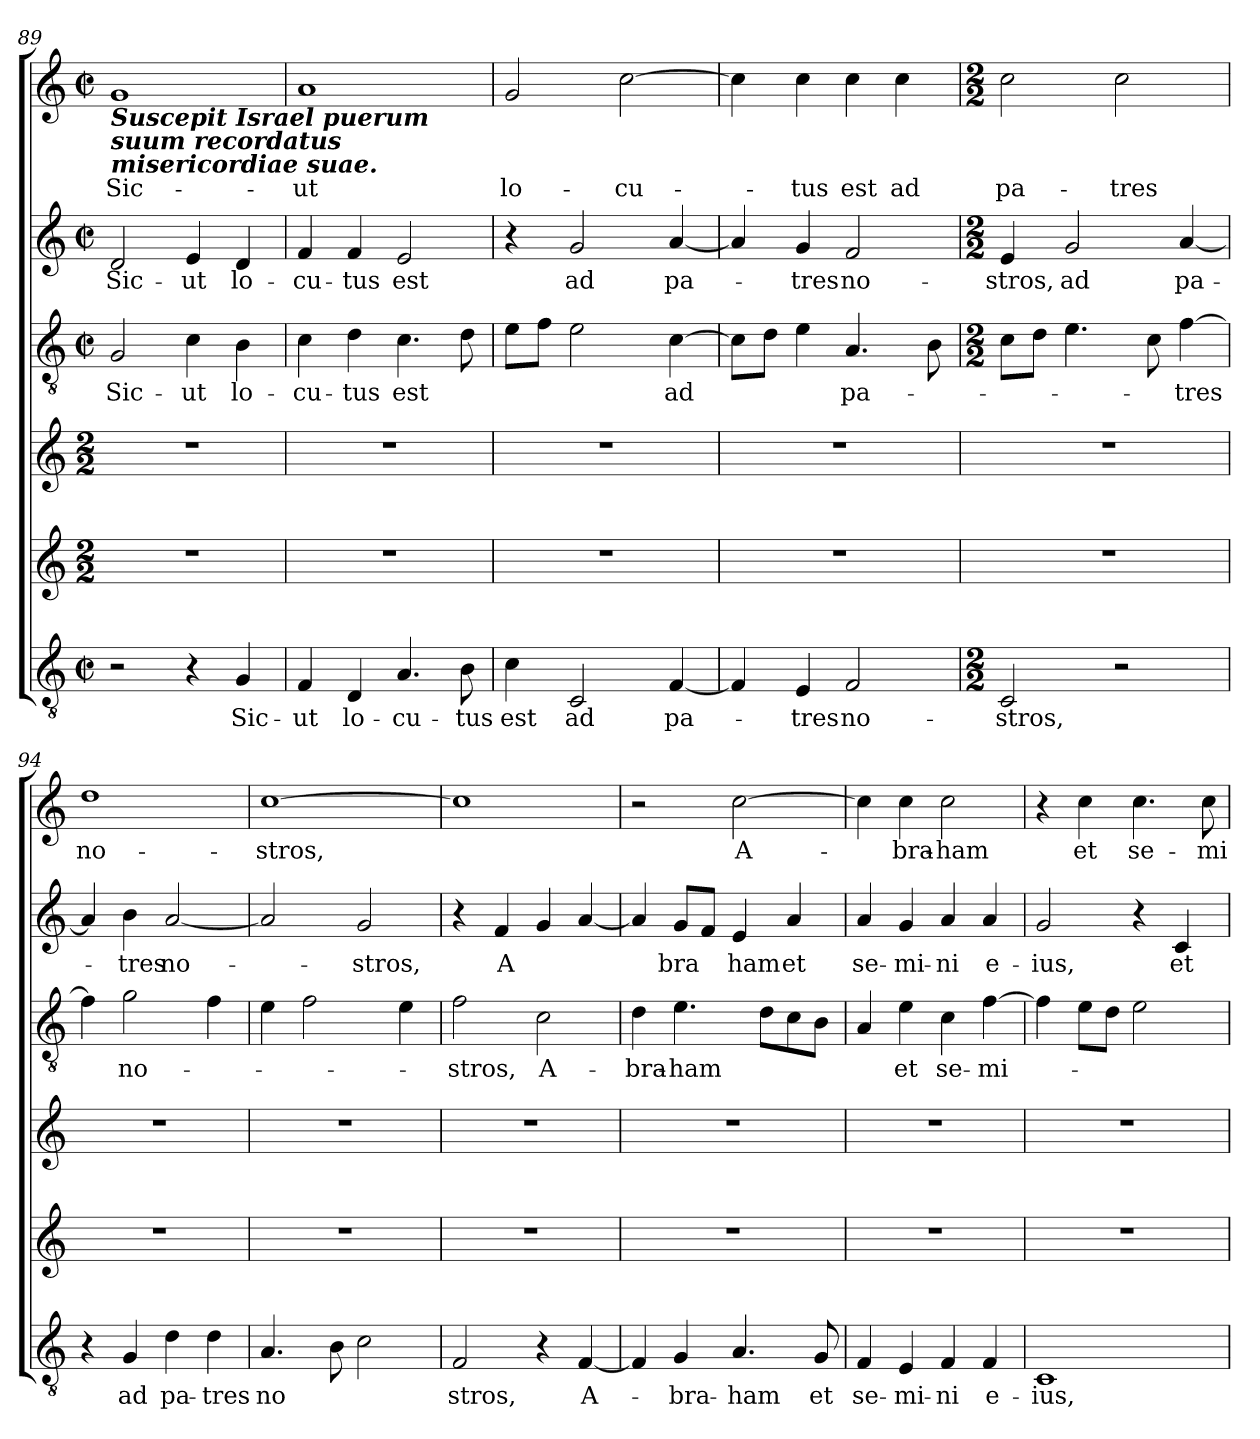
**kern	**text	**kern	**kern	**kern	**text	**kern	**text	**kern	**text
*part6	*part6	*part5	*part4	*part3	*part3	*part2	*part2	*part1	*part1
*staff6	*staff6	*staff5	*staff4	*staff3	*staff3	*staff2	*staff2	*staff1	*staff1
!!LO:LB:g=z
*clefGv2	*	*clefG2	*clefG2	*clefGv2	*	*clefG2	*	*clefG2	*
*k[]	*	*k[]	*k[]	*k[]	*	*k[]	*	*k[]	*
*C:	*	*C:	*C:	*C:	*	*C:	*	*C:	*
*M2/2	*	*M2/2	*M2/2	*M2/2	*	*M2/2	*	*M2/2	*
*met(c|)	*	*	*	*met(c|)	*	*met(c|)	*	*met(c|)	*
=89	=89	=89	=89	=89	=89	=89	=89	=89	=89
!	!	!	!	!	!	!	!	!LO:TX:b:Bi:t=Suscepit Israel puerum\nsuum recordatus\nmisericordiae suae.	!
!	!	!	!	!	!LO:LY:b	!	!LO:LY:b	!	!LO:LY:b
2r	.	1r	1r	2G/	Sic-	2d/	Sic-	1g	Sic-
!	!	!	!	!	!LO:LY:b	!	!LO:LY:b	!	!
4r	.	.	.	4c\	-ut	4e/	-ut	.	.
!	!LO:LY:b	!	!	!	!LO:LY:b	!	!LO:LY:b	!	!
4G/	Sic-	.	.	4B\	lo-	4d/	lo-	.	.
=90	=90	=90	=90	=90	=90	=90	=90	=90	=90
!	!LO:LY:b	!	!	!	!LO:LY:b	!	!LO:LY:b	!	!LO:LY:b
4F/	-ut	1r	1r	4c\	-cu-	4f/	-cu-	1a	-ut
!	!LO:LY:b	!	!	!	!LO:LY:b	!	!LO:LY:b	!	!
4D/	lo-	.	.	4d\	-tus	4f/	-tus	.	.
!	!LO:LY:b	!	!	!	!LO:LY:b	!	!LO:LY:b	!	!
4.A/	-cu-	.	.	4.c\	est	2e/	est	.	.
!	!LO:LY:b	!	!	!	!	!	!	!	!
8B\	-tus	.	.	8d\	.	.	.	.	.
=91	=91	=91	=91	=91	=91	=91	=91	=91	=91
!	!LO:LY:b	!	!	!	!	!	!	!	!LO:LY:b
4c\	est	1r	1r	8e\L	.	4r	.	2g/	lo-
.	.	.	.	8f\J	.	.	.	.	.
!	!LO:LY:b	!	!	!	!	!	!LO:LY:b	!	!
2C/	ad	.	.	2e\	.	2g/	ad	.	.
!	!	!	!	!	!	!	!	!	!LO:LY:b
.	.	.	.	.	.	.	.	[2cc\	-cu-
!	!LO:LY:b	!	!	!	!LO:LY:b	!	!LO:LY:b	!	!
[4F/	pa-	.	.	[4c\	ad	[4a/	pa-	.	.
=92	=92	=92	=92	=92	=92	=92	=92	=92	=92
4F/]	.	1r	1r	8c\L]	.	4a/]	.	4cc\]	.
.	.	.	.	8d\J	.	.	.	.	.
!	!LO:LY:b	!	!	!	!	!	!LO:LY:b	!	!LO:LY:b
4E/	-tres	.	.	4e\	.	4g/	-tres	4cc\	-tus
!	!LO:LY:b	!	!	!	!LO:LY:b	!	!LO:LY:b	!	!LO:LY:b
2F/	no-	.	.	4.A/	pa-	2f/	no-	4cc\	est
!	!	!	!	!	!	!	!	!	!LO:LY:b
.	.	.	.	.	.	.	.	4cc\	ad
.	.	.	.	8B\	.	.	.	.	.
!!LO:LB:g=z
=93	=93	=93	=93	=93	=93	=93	=93	=93	=93
*M2/2	*	*	*	*M2/2	*	*M2/2	*	*M2/2	*
!	!LO:LY:b	!	!	!	!	!	!LO:LY:b	!	!LO:LY:b
2C/	-­stros,	1r	1r	8c\L	.	4e/	-­stros,	2cc\	pa-
.	.	.	.	8d\J	.	.	.	.	.
!	!	!	!	!	!	!	!LO:LY:b	!	!
.	.	.	.	4.e\	.	2g/	ad	.	.
!	!	!	!	!	!	!	!	!	!LO:LY:b
2r	.	.	.	.	.	.	.	2cc\	-tres
.	.	.	.	8c\	.	.	.	.	.
!	!	!	!	!	!LO:LY:b	!	!LO:LY:b	!	!
.	.	.	.	[4f\	-tres	[4a/	pa-	.	.
=94	=94	=94	=94	=94	=94	=94	=94	=94	=94
!	!	!	!	!	!	!	!	!	!LO:LY:b
4r	.	1r	1r	4f\]	.	4a/]	.	1dd	no-
!	!LO:LY:b	!	!	!	!LO:LY:b	!	!LO:LY:b	!	!
4G/	ad	.	.	2g\	no-	4b\	-tres	.	.
!	!LO:LY:b	!	!	!	!	!	!LO:LY:b	!	!
4d\	pa-	.	.	.	.	[2a/	no-	.	.
!	!LO:LY:b	!	!	!	!	!	!	!	!
4d\	-tres	.	.	4f\	.	.	.	.	.
=95	=95	=95	=95	=95	=95	=95	=95	=95	=95
!	!LO:LY:b	!	!	!	!	!	!	!	!LO:LY:b
4.A/	no	1r	1r	4e\	.	2a/]	.	[1cc	-stros,
.	.	.	.	2f\	.	.	.	.	.
8B\	.	.	.	.	.	.	.	.	.
!	!	!	!	!	!	!	!LO:LY:b	!	!
2c\	.	.	.	.	.	2g/	-stros,	.	.
.	.	.	.	4e\	.	.	.	.	.
=96	=96	=96	=96	=96	=96	=96	=96	=96	=96
!	!LO:LY:b	!	!	!	!LO:LY:b	!	!	!	!
2F/	stros,	1r	1r	2f\	-stros,	4r	.	1cc]	.
!	!	!	!	!	!	!	!LO:LY:b	!	!
.	.	.	.	.	.	4f/	A	.	.
!	!	!	!	!	!LO:LY:b	!	!	!	!
4r	.	.	.	2c\	A-	4g/	.	.	.
!	!LO:LY:b	!	!	!	!	!	!	!	!
[4F/	A-	.	.	.	.	[4a/	.	.	.
=97	=97	=97	=97	=97	=97	=97	=97	=97	=97
!	!	!	!	!	!LO:LY:b	!	!	!	!
4F/]	.	1r	1r	4d\	-bra-	4a/]	.	2r	.
!	!LO:LY:b	!	!	!	!LO:LY:b	!	!LO:LY:b	!	!
4G/	-bra-	.	.	4.e\	-ham	8g/L	bra	.	.
!	!	!	!	!	!	!	!LO:LY:b	!	!
.	.	.	.	.	.	8f/J	­	.	.
!	!LO:LY:b	!	!	!	!	!	!LO:LY:b	!	!LO:LY:b
4.A/	-ham	.	.	.	.	4e/	ham	[2cc\	A-
.	.	.	.	8d\L	.	.	.	.	.
!	!	!	!	!	!	!	!LO:LY:b	!	!
.	.	.	.	8c\	.	4a/	et	.	.
!	!LO:LY:b	!	!	!	!	!	!	!	!
8G/	et	.	.	8B\J	.	.	.	.	.
=98	=98	=98	=98	=98	=98	=98	=98	=98	=98
!	!LO:LY:b	!	!	!	!	!	!LO:LY:b	!	!
4F/	se-	1r	1r	4A/	.	4a/	se-	4cc\]	.
!	!LO:LY:b	!	!	!	!LO:LY:b	!	!LO:LY:b	!	!LO:LY:b
4E/	-mi-	.	.	4e\	et	4g/	-mi-	4cc\	-bra-
!	!LO:LY:b	!	!	!	!LO:LY:b	!	!LO:LY:b	!	!LO:LY:b
4F/	-ni	.	.	4c\	se-	4a/	-ni	2cc\	-ham
!	!LO:LY:b	!	!	!	!LO:LY:b	!	!LO:LY:b	!	!
4F/	e-	.	.	[4f\	-mi-	4a/	e-	.	.
!!LO:LB:g=z
=99	=99	=99	=99	=99	=99	=99	=99	=99	=99
!	!LO:LY:b	!	!	!	!	!	!LO:LY:b	!	!
1C	-­ius,	1r	1r	4f\]	.	2g/	-­ius,	4r	.
!	!	!	!	!	!	!	!	!	!LO:LY:b
.	.	.	.	8e\L	.	.	.	4cc\	et
.	.	.	.	8d\J	.	.	.	.	.
!	!	!	!	!	!	!	!	!	!LO:LY:b
.	.	.	.	2e\	.	4r	.	4.cc\	se-
!	!	!	!	!	!	!	!LO:LY:b	!	!
.	.	.	.	.	.	4c/	et	.	.
!	!	!	!	!	!	!	!	!	!LO:LY:b
.	.	.	.	.	.	.	.	8cc\	-mi-
=	=	=	=	=	=	=	=	=	=
*-	*-	*-	*-	*-	*-	*-	*-	*-	*-
